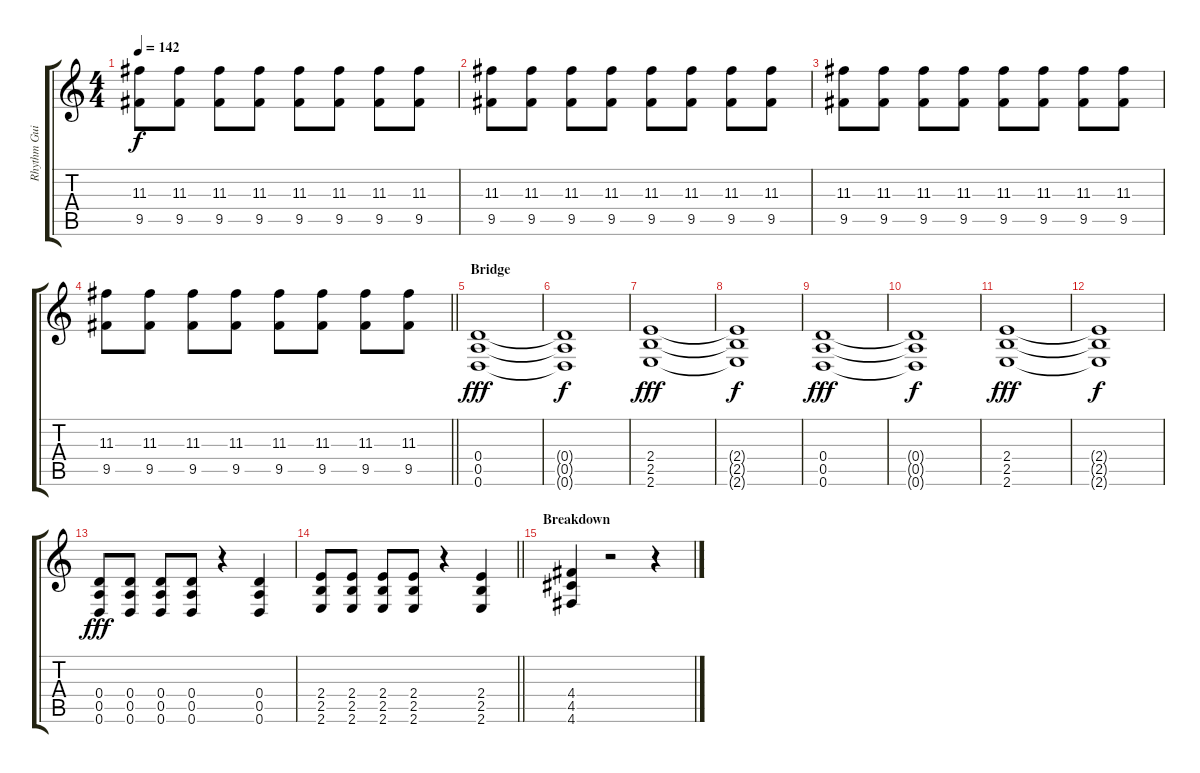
\track ("Rhythm Guitar" "Rhythm Gui") {instrument overdrivenguitar}
\staff {score tabs}
\tuning (E4 B3 G3 D3 A2 D2) {hide}
\ts (4 4)
\tempo 142
\clef g2
\ks c
(11.3 9.5).8{dy f} (11.3 9.5).8 (11.3 9.5).8 (11.3 9.5).8 (11.3 9.5).8 (11.3 9.5).8 (11.3 9.5).8 (11.3 9.5).8 |
(11.3 9.5).8 (11.3 9.5).8 (11.3 9.5).8 (11.3 9.5).8 (11.3 9.5).8 (11.3 9.5).8 (11.3 9.5).8 (11.3 9.5).8 |
(11.3 9.5).8 (11.3 9.5).8 (11.3 9.5).8 (11.3 9.5).8 (11.3 9.5).8 (11.3 9.5).8 (11.3 9.5).8 (11.3 9.5).8 |
\barLineRight lightlight
(11.3 9.5).8 (11.3 9.5).8 (11.3 9.5).8 (11.3 9.5).8 (11.3 9.5).8 (11.3 9.5).8 (11.3 9.5).8 (11.3 9.5).8 |
\section ("" "Bridge")
(0.4 0.5 0.6).1{dy fff} |
(0.4{t} 0.5{t} 0.6{t}).1{dy f} |
(2.4 2.5 2.6).1{dy fff} |
(2.4{t} 2.5{t} 2.6{t}).1{dy f} |
(0.4 0.5 0.6).1{dy fff} |
(0.4{t} 0.5{t} 0.6{t}).1{dy f} |
(2.4 2.5 2.6).1{dy fff} |
(2.4{t} 2.5{t} 2.6{t}).1{dy f} |
(0.4 0.5 0.6).8{dy fff} (0.4 0.5 0.6).8 (0.4 0.5 0.6).8 (0.4 0.5 0.6).8 r.4 (0.4 0.5 0.6).4 |
\barLineRight lightlight
(2.4 2.5 2.6).8 (2.4 2.5 2.6).8 (2.4 2.5 2.6).8 (2.4 2.5 2.6).8 r.4 (2.4 2.5 2.6).4 |
\section ("" "Breakdown")
(4.4 4.5 4.6).4 r.2 r.4
